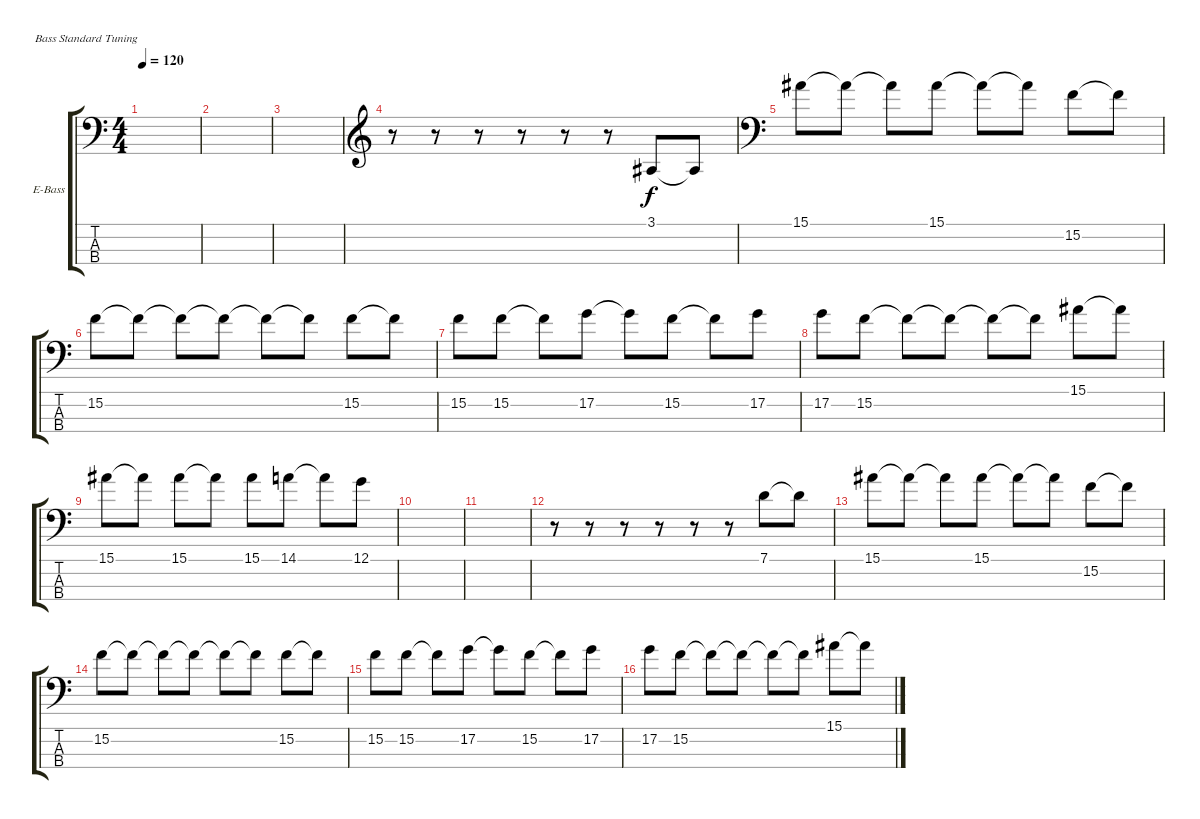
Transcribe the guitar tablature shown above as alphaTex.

\defaultSystemsLayout 4
\bracketExtendMode groupsimilarinstruments
\firstSystemTrackNameOrientation horizontal
\otherSystemsTrackNameOrientation horizontal
\track ("Electric Bass" "E-Bass") {instrument electricbassfinger}
\staff {score tabs}
\tuning (G2 D2 A1 E1)
\ts (4 4)
\tempo 120
\clef f4
\ks c
|
|
|
\clef g2
r.8 r.8 r.8 r.8 r.8 r.8 3.1.8 3.1{t}.8 |
\clef f4
15.1.8 15.1{t}.8 15.1{t}.8 15.1.8 15.1{t}.8 15.1{t}.8 15.2.8 15.2{t}.8 |
15.2.8 15.2{t}.8 15.2{t}.8 15.2{t}.8 15.2{t}.8 15.2{t}.8 15.2.8 15.2{t}.8 |
15.2.8 15.2.8 15.2{t}.8 17.2.8 17.2{t}.8 15.2.8 15.2{t}.8 17.2.8 |
17.2.8 15.2.8 15.2{t}.8 15.2{t}.8 15.2{t}.8 15.2{t}.8 15.1.8 15.1{t}.8 |
15.1.8 15.1{t}.8 15.1.8 15.1{t}.8 15.1.8 14.1.8 14.1{t}.8 12.1.8 |
|
|
r.8 r.8 r.8 r.8 r.8 r.8 7.1.8 7.1{t}.8 |
15.1.8 15.1{t}.8 15.1{t}.8 15.1.8 15.1{t}.8 15.1{t}.8 15.2.8 15.2{t}.8 |
15.2.8 15.2{t}.8 15.2{t}.8 15.2{t}.8 15.2{t}.8 15.2{t}.8 15.2.8 15.2{t}.8 |
15.2.8 15.2.8 15.2{t}.8 17.2.8 17.2{t}.8 15.2.8 15.2{t}.8 17.2.8 |
17.2.8 15.2.8 15.2{t}.8 15.2{t}.8 15.2{t}.8 15.2{t}.8 15.1.8 15.1{t}.8
